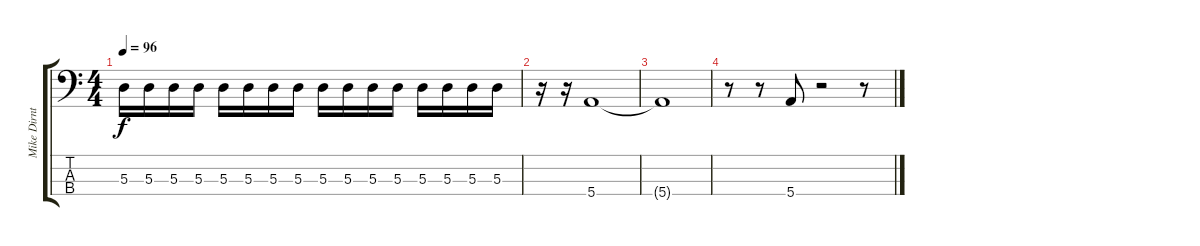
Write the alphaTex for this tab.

\track ("Mike Dirnt (Bass)" "Mike Dirnt") {instrument electricbasspick}
\staff {score tabs}
\tuning (G2 D2 A1 E1) {hide}
\ts (4 4)
\tempo 96
\clef f4
\ks c
5.3.16{dy f} 5.3.16 5.3.16 5.3.16 5.3.16 5.3.16 5.3.16 5.3.16 5.3.16 5.3.16 5.3.16 5.3.16 5.3.16 5.3.16 5.3.16 5.3.16 |
r.16 r.16 5.4.1 |
5.4{t}.1 |
r.8 r.8 5.4.8 r.2 r.8
